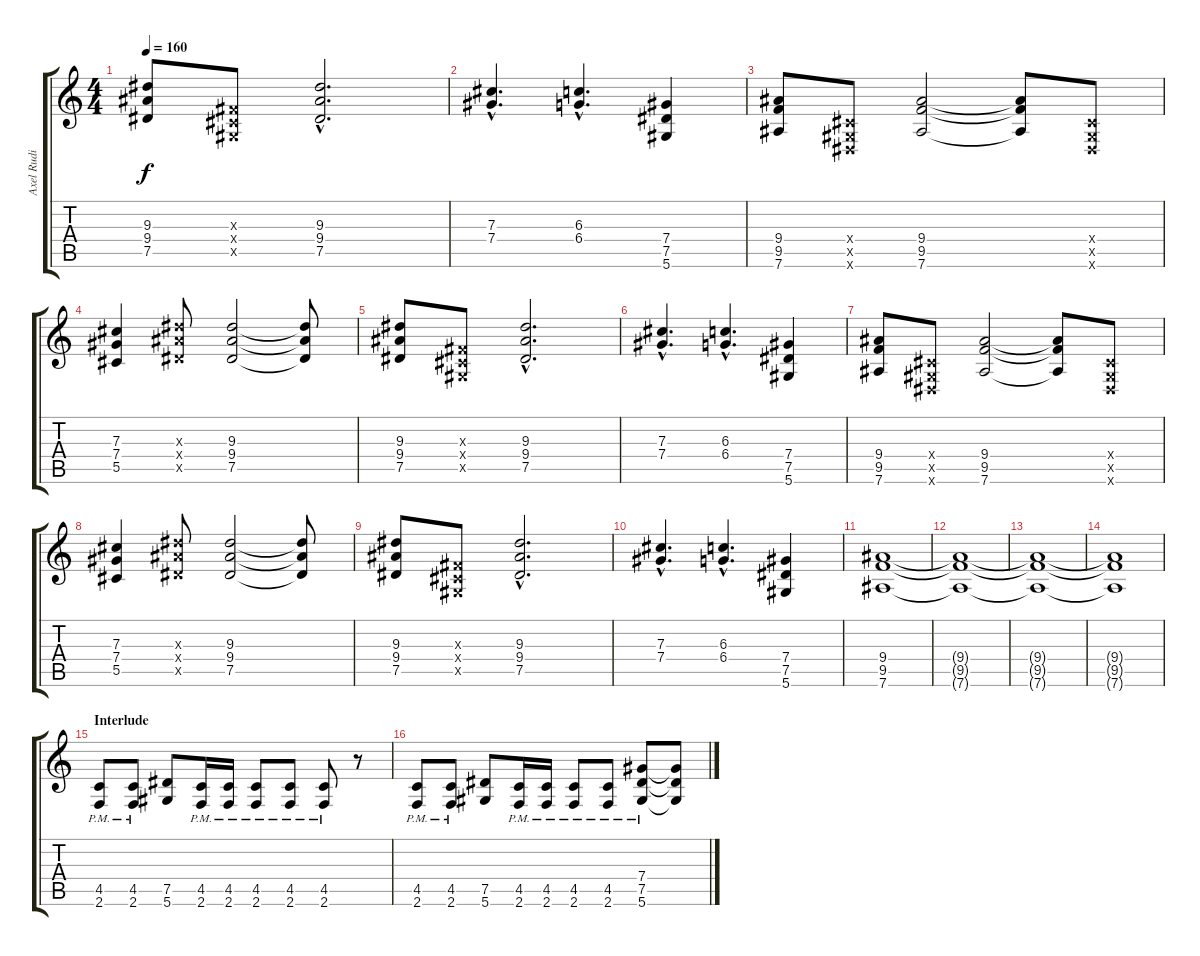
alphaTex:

\track ("Axel Rudi Pell - Guitar 1" "Axel Rudi ") {instrument distortionguitar}
\staff {score tabs}
\tuning (Eb4 Bb3 Gb3 Db3 Ab2 Eb2) {hide}
\ts (4 4)
\tempo 160
\clef g2
\ks c
(9.3 9.4 7.5).8{dy f} (0.3{x} 0.4{x} 0.5{x}).8 (9.3{hac} 9.4{hac} 7.5{hac}).2{d} |
(7.3{hac} 7.4{hac}).4{d} (6.3{hac} 6.4{hac}).4{d} (7.4 7.5 5.6).4 |
(9.4 9.5 7.6).8 (0.4{x} 0.5{x} 0.6{x}).8 (9.4 9.5 7.6).2 (9.4{t} 9.5{t} 7.6{t}).8 (0.4{x} 0.5{x} 0.6{x}).8 |
(7.3 7.4 5.5).4 (9.3{x} 9.4{x} 7.5{x}).8 (9.3 9.4 7.5).2 (9.3{t} 9.4{t} 7.5{t}).8 |
(9.3 9.4 7.5).8 (0.3{x} 0.4{x} 0.5{x}).8 (9.3{hac} 9.4{hac} 7.5{hac}).2{d} |
(7.3{hac} 7.4{hac}).4{d} (6.3{hac} 6.4{hac}).4{d} (7.4 7.5 5.6).4 |
(9.4 9.5 7.6).8 (0.4{x} 0.5{x} 0.6{x}).8 (9.4 9.5 7.6).2 (9.4{t} 9.5{t} 7.6{t}).8 (0.4{x} 0.5{x} 0.6{x}).8 |
(7.3 7.4 5.5).4 (9.3{x} 9.4{x} 7.5{x}).8 (9.3 9.4 7.5).2 (9.3{t} 9.4{t} 7.5{t}).8 |
(9.3 9.4 7.5).8 (0.3{x} 0.4{x} 0.5{x}).8 (9.3{hac} 9.4{hac} 7.5{hac}).2{d} |
(7.3{hac} 7.4{hac}).4{d} (6.3{hac} 6.4{hac}).4{d} (7.4 7.5 5.6).4 |
(9.4 9.5 7.6).1 |
(9.4{t} 9.5{t} 7.6{t}).1 |
(9.4{t} 9.5{t} 7.6{t}).1 |
(9.4{t} 9.5{t} 7.6{t}).1 |
\section ("" "Interlude")
(4.5{pm} 2.6{pm}).8 (4.5{pm} 2.6{pm}).8 (7.5 5.6).8 (4.5{pm} 2.6{pm}).16 (4.5{pm} 2.6{pm}).16 (4.5{pm} 2.6{pm}).8 (4.5{pm} 2.6{pm}).8 (4.5{pm} 2.6{pm}).8 r.8 |
(4.5{pm} 2.6{pm}).8 (4.5{pm} 2.6{pm}).8 (7.5 5.6).8 (4.5{pm} 2.6{pm}).16 (4.5{pm} 2.6{pm}).16 (4.5{pm} 2.6{pm}).8 (4.5{pm} 2.6{pm}).8 (7.4 7.5 5.6{pm}).8 (7.4{t} 7.5{t} 5.6{t}).8
